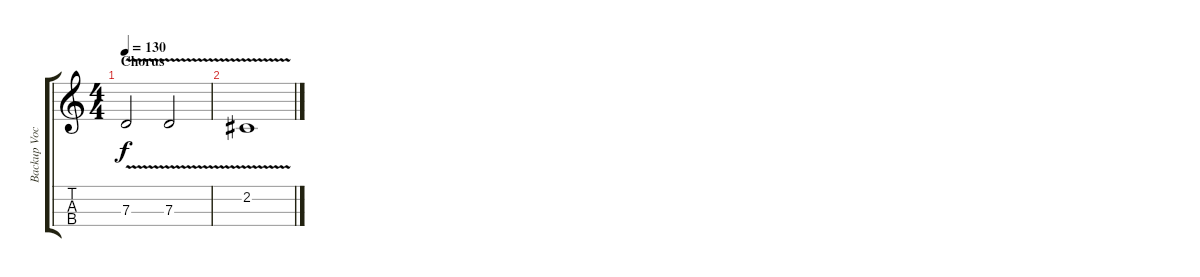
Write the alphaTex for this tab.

\track ("Backup Vocals" "Backup Voc") {instrument lead2sawtooth}
\staff {score tabs}
\tuning (E4 B3 G3 D3) {hide}
\ts (4 4)
\section ("" "Chorus")
\tempo 130
\clef g2
\ks c
7.3{v}.2{dy f} 7.3{v}.2 |
2.2{v}.1
